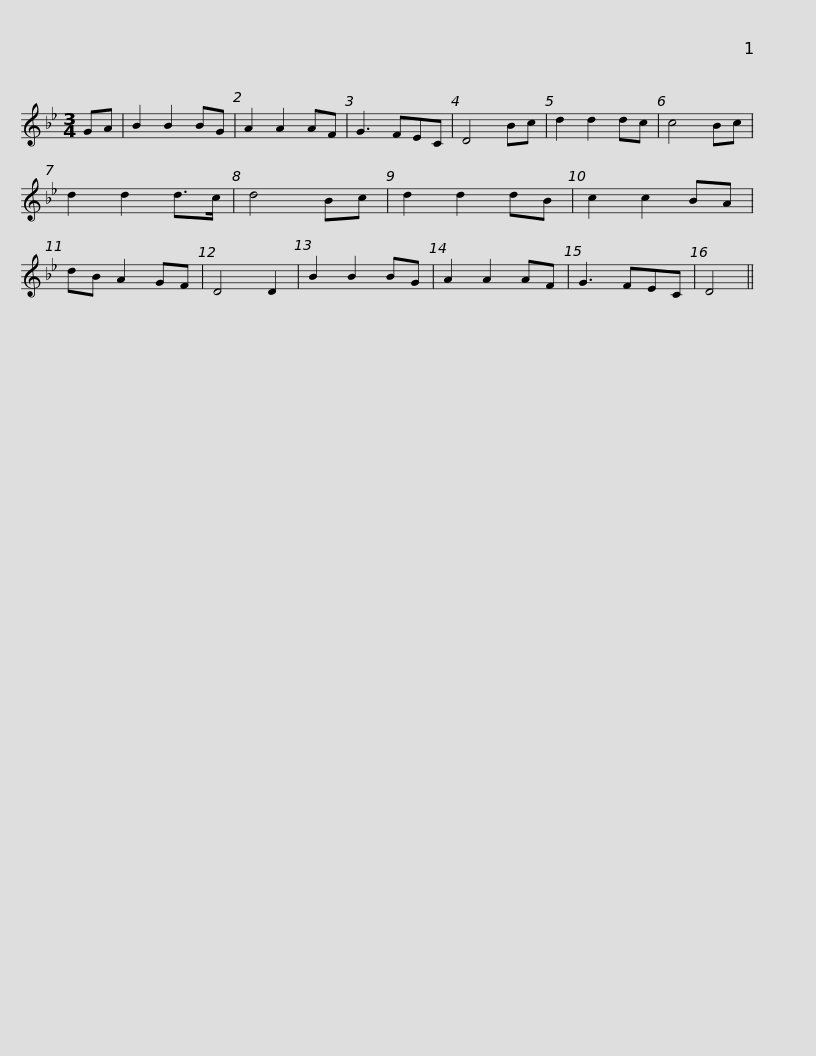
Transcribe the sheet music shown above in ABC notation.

X:1
L:1/8
M:3/4
I:linebreak $
K:Bb
V:1 treble
V:1
 GA | B2 B2 BG | A2 A2 AF | G3 FEC | D4 Bc | %5
 d2 d2 dc | c4 Bc | d2 d2 d>c | d4 Bc | d2 d2 dB | %10
 c2 c2 BA |$ dB A2 GF | D4 D2 | B2 B2 BG | A2 A2 AF | %15
 G3 FEC | D4 || %17
